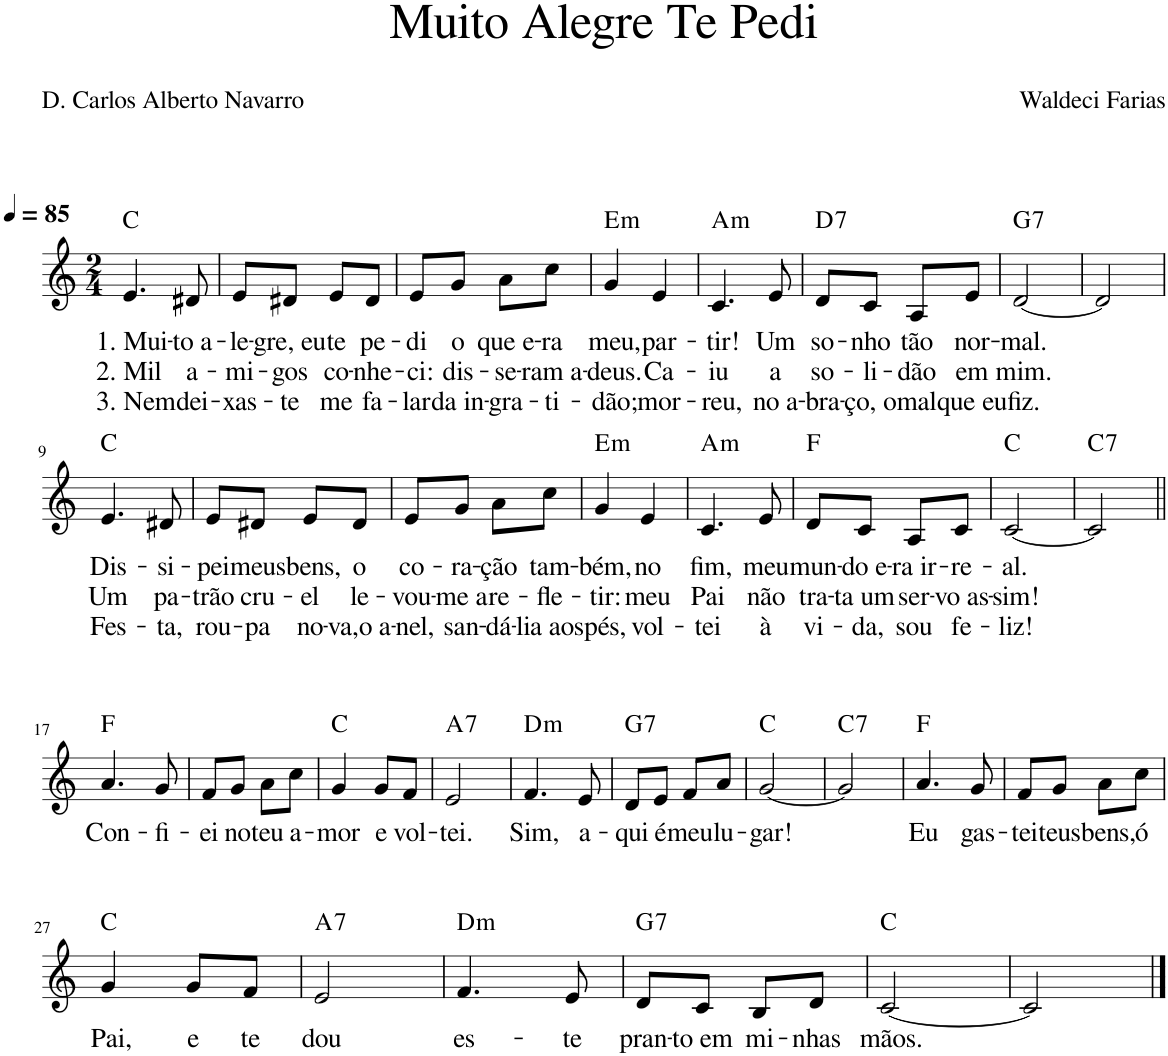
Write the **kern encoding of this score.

**kern	**text	**text	**text	**harte
*part1	*part1	*part1	*part1	*part1
*staff1	*staff1	*staff1	*staff1	*
*I"Voz	*	*	*	*
*I'Vo.	*	*	*	*
*clefG2	*	*	*	*
*k[]	*	*	*	*
*M2/4	*	*	*	*
*MM85	*	*	*	*
=1	=1	=1	=1	=1
!	!LO:LY:b	!LO:LY:b	!LO:LY:b	!
4.e/	1. Mui-	2. Mil	3. Nem	C:maj
!	!LO:LY:b	!LO:LY:b	!LO:LY:b	!
8d#X/	-to a-	a-	dei-	.
=2	=2	=2	=2	=2
!	!LO:LY:b	!LO:LY:b	!LO:LY:b	!
8e/L	-le-	-mi-	-xas-	.
!	!LO:LY:b	!LO:LY:b	!LO:LY:b	!
8d#X/J	-gre, eu	-gos	-te	.
!	!LO:LY:b	!LO:LY:b	!LO:LY:b	!
8e/L	te	co-	me	.
!	!LO:LY:b	!LO:LY:b	!LO:LY:b	!
8d#/J	pe-	-nhe-	fa-	.
=3	=3	=3	=3	=3
!	!LO:LY:b	!LO:LY:b	!LO:LY:b	!
8e/L	-di	-ci:	-lar	.
!	!LO:LY:b	!LO:LY:b	!LO:LY:b	!
8g/J	o	dis-	da in-	.
!	!LO:LY:b	!LO:LY:b	!LO:LY:b	!
8a\L	que e-	-se-	-gra-	.
!	!LO:LY:b	!LO:LY:b	!LO:LY:b	!
8cc\J	-ra	-ram a-	-ti-	.
=4	=4	=4	=4	=4
!	!LO:LY:b	!LO:LY:b	!LO:LY:b	!LO:H:kt=m
4g/	meu,	-deus.	-dão;	E:min
!	!LO:LY:b	!LO:LY:b	!LO:LY:b	!
4e/	par-	Ca-	mor-	.
=5	=5	=5	=5	=5
!	!LO:LY:b	!LO:LY:b	!LO:LY:b	!LO:H:kt=m
4.c/	-tir!	-iu	-reu,	A:min
!	!LO:LY:b	!LO:LY:b	!LO:LY:b	!
8e/	Um	a	no a-	.
=6	=6	=6	=6	=6
!	!LO:LY:b	!LO:LY:b	!LO:LY:b	!LO:H:kt=7
8d/L	so-	so-	-bra-	D:7
!	!LO:LY:b	!LO:LY:b	!LO:LY:b	!
8c/J	-nho	-li-	-ço, o	.
!	!LO:LY:b	!LO:LY:b	!LO:LY:b	!
8A/L	tão	-dão	mal	.
!	!LO:LY:b	!LO:LY:b	!LO:LY:b	!
8e/J	nor-	em	que eu	.
=7	=7	=7	=7	=7
!	!LO:LY:b	!LO:LY:b	!LO:LY:b	!LO:H:kt=7
[2d/	-mal.	mim.	fiz.	G:7
=8	=8	=8	=8	=8
2d/]	.	.	.	.
!!LO:LB:g=z
=9	=9	=9	=9	=9
!	!LO:LY:b	!LO:LY:b	!LO:LY:b	!
4.e/	Dis-	Um	Fes-	C:maj
!	!LO:LY:b	!LO:LY:b	!LO:LY:b	!
8d#X/	-si-	pa-	-ta,	.
=10	=10	=10	=10	=10
!	!LO:LY:b	!LO:LY:b	!LO:LY:b	!
8e/L	-pei	-trão	rou-	.
!	!LO:LY:b	!LO:LY:b	!LO:LY:b	!
8d#X/J	meus	cru-	-pa	.
!	!LO:LY:b	!LO:LY:b	!LO:LY:b	!
8e/L	bens,	-el	no-	.
!	!LO:LY:b	!LO:LY:b	!LO:LY:b	!
8d#/J	o	le-	-va,o a-	.
=11	=11	=11	=11	=11
!	!LO:LY:b	!LO:LY:b	!LO:LY:b	!
8e/L	co-	-vou-	-nel,	.
!	!LO:LY:b	!LO:LY:b	!LO:LY:b	!
8g/J	-ra-	-me a	san-	.
!	!LO:LY:b	!LO:LY:b	!LO:LY:b	!
8a\L	-ção	re-	-dá-	.
!	!LO:LY:b	!LO:LY:b	!LO:LY:b	!
8cc\J	tam-	-fle-	-lia aos	.
=12	=12	=12	=12	=12
!	!LO:LY:b	!LO:LY:b	!LO:LY:b	!LO:H:kt=m
4g/	-bém,	-tir:	pés,	E:min
!	!LO:LY:b	!LO:LY:b	!LO:LY:b	!
4e/	no	meu	vol-	.
=13	=13	=13	=13	=13
!	!LO:LY:b	!LO:LY:b	!LO:LY:b	!LO:H:kt=m
4.c/	fim,	Pai	-tei	A:min
!	!LO:LY:b	!LO:LY:b	!LO:LY:b	!
8e/	meu	não	à	.
=14	=14	=14	=14	=14
!	!LO:LY:b	!LO:LY:b	!LO:LY:b	!
8d/L	mun-	tra-	vi-	F:maj
!	!LO:LY:b	!LO:LY:b	!LO:LY:b	!
8c/J	-do e-	-ta um	-da,	.
!	!LO:LY:b	!LO:LY:b	!LO:LY:b	!
8A/L	-ra ir-	ser-	sou	.
!	!LO:LY:b	!LO:LY:b	!LO:LY:b	!
8c/J	-re-	-vo as-	fe-	.
=15	=15	=15	=15	=15
!	!LO:LY:b	!LO:LY:b	!LO:LY:b	!
[2c/	-al.	-sim!	-liz!	C:maj
=16	=16	=16	=16	=16
!	!	!	!	!LO:H:kt=7
2c/]	.	.	.	C:7
!!LO:LB:g=z
=17||	=17||	=17||	=17||	=17||
!	!LO:LY:b	!	!	!
4.a/	Con-	.	.	F:maj
!	!LO:LY:b	!	!	!
8g/	-fi-	.	.	.
=18	=18	=18	=18	=18
!	!LO:LY:b	!	!	!
8f/L	-ei	.	.	.
!	!LO:LY:b	!	!	!
8g/J	no	.	.	.
!	!LO:LY:b	!	!	!
8a\L	teu	.	.	.
!	!LO:LY:b	!	!	!
8cc\J	a-	.	.	.
=19	=19	=19	=19	=19
!	!LO:LY:b	!	!	!
4g/	-mor	.	.	C:maj
!	!LO:LY:b	!	!	!
8g/L	e	.	.	.
!	!LO:LY:b	!	!	!
8f/J	vol-	.	.	.
=20	=20	=20	=20	=20
!	!LO:LY:b	!	!	!LO:H:kt=7
2e/	-tei.	.	.	A:7
=21	=21	=21	=21	=21
!	!LO:LY:b	!	!	!LO:H:kt=m
4.f/	Sim,	.	.	D:min
!	!LO:LY:b	!	!	!
8e/	a-	.	.	.
=22	=22	=22	=22	=22
!	!LO:LY:b	!	!	!LO:H:kt=7
8d/L	-qui	.	.	G:7
!	!LO:LY:b	!	!	!
8e/J	é	.	.	.
!	!LO:LY:b	!	!	!
8f/L	meu	.	.	.
!	!LO:LY:b	!	!	!
8a/J	lu-	.	.	.
=23	=23	=23	=23	=23
!	!LO:LY:b	!	!	!
[2g/	-gar!	.	.	C:maj
=24	=24	=24	=24	=24
!	!	!	!	!LO:H:kt=7
2g/]	.	.	.	C:7
=25	=25	=25	=25	=25
!	!LO:LY:b	!	!	!
4.a/	Eu	.	.	F:maj
!	!LO:LY:b	!	!	!
8g/	gas-	.	.	.
=26	=26	=26	=26	=26
!	!LO:LY:b	!	!	!
8f/L	-tei	.	.	.
!	!LO:LY:b	!	!	!
8g/J	teus	.	.	.
!	!LO:LY:b	!	!	!
8a\L	bens,	.	.	.
!	!LO:LY:b	!	!	!
8cc\J	ó	.	.	.
!!LO:LB:g=z
=27	=27	=27	=27	=27
!	!LO:LY:b	!	!	!
4g/	Pai,	.	.	C:maj
!	!LO:LY:b	!	!	!
8g/L	e	.	.	.
!	!LO:LY:b	!	!	!
8f/J	te	.	.	.
=28	=28	=28	=28	=28
!	!LO:LY:b	!	!	!LO:H:kt=7
2e/	dou	.	.	A:7
=29	=29	=29	=29	=29
!	!LO:LY:b	!	!	!LO:H:kt=m
4.f/	es-	.	.	D:min
!	!LO:LY:b	!	!	!
8e/	-te	.	.	.
=30	=30	=30	=30	=30
!	!LO:LY:b	!	!	!LO:H:kt=7
8d/L	pran-	.	.	G:7
!	!LO:LY:b	!	!	!
8c/J	-to em	.	.	.
!	!LO:LY:b	!	!	!
8B/L	mi-	.	.	.
!	!LO:LY:b	!	!	!
8d/J	-nhas	.	.	.
=31	=31	=31	=31	=31
!	!LO:LY:b	!	!	!
[2c/	mãos.	.	.	C:maj
=32	=32	=32	=32	=32
2c/]	.	.	.	.
==	==	==	==	==
*-	*-	*-	*-	*-
